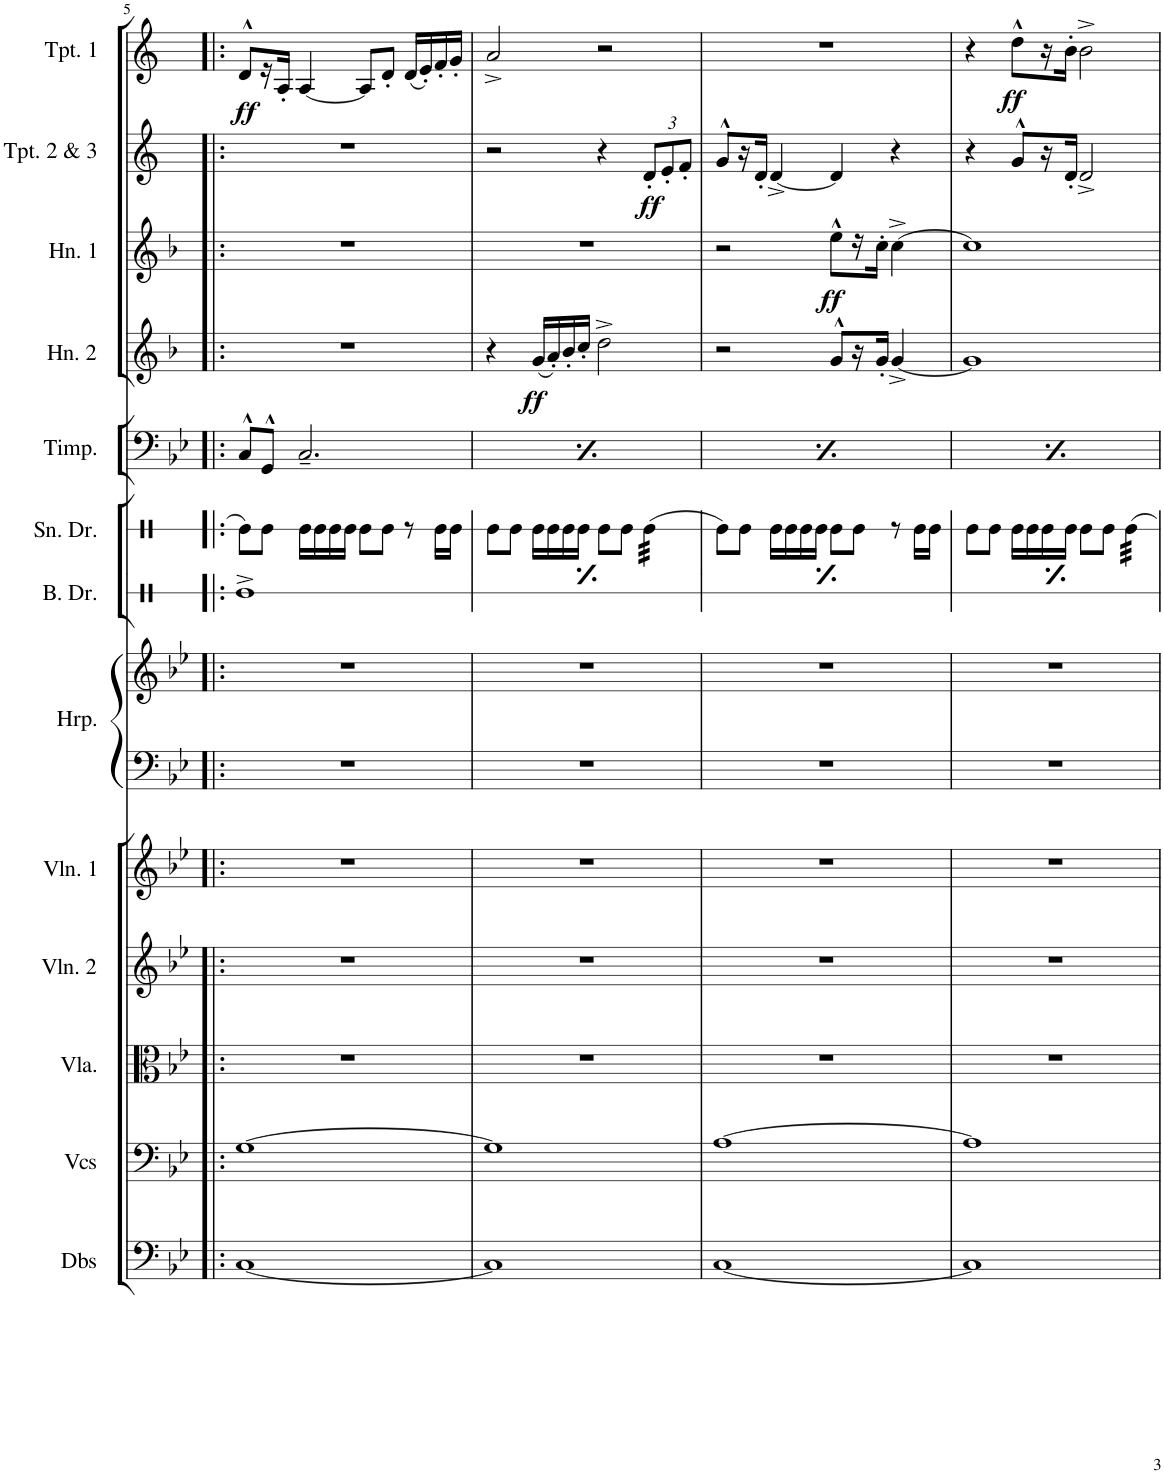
**kern	**kern	**kern	**kern	**kern	**kern	**kern	**kern	**kern	**kern	**kern	**dynam	**kern	**dynam	**kern	**dynam	**kern	**dynam
*part13	*part12	*part11	*part10	*part9	*part8	*part8	*part7	*part6	*part5	*part4	*part4	*part3	*part3	*part2	*part2	*part1	*part1
*staff14	*staff13	*staff12	*staff11	*staff10	*staff9	*staff8	*staff7	*staff6	*staff5	*staff4	*staff4	*staff3	*staff3	*staff2	*staff2	*staff1	*staff1
*I"Basses	*I"Cellos	*I"Viola	*I"Violin 2	*I"Violin 1	*I"Harp	*	*I"Bass Drum	*I"Snare Drum	*I"Timpani	*I"Horn 2	*	*I"Horn 1	*	*I"Trumpet 2 &amp; 3	*	*I"Trumpet 1	*
*	*	*I'Vla.	*I'Vln. 2	*I'Vln. 1	*I'Hrp.	*	*I'B. Dr.	*I'Sn. Dr.	*I'Timp.	*I'Hn. 2	*	*I'Hn. 1	*	*I'Tpt. 2 &amp; 3	*	*I'Tpt. 1	*
!!LO:PB:g=z
*clefF4	*clefF4	*clefC3	*clefG2	*clefG2	*clefF4	*clefG2	*clefX	*clefX	*clefF4	*clefG2	*	*clefG2	*	*clefG2	*	*clefG2	*
*Trd7c12	*	*	*	*	*	*	*	*	*	*Trd4c7	*	*Trd4c7	*	*Trd1c2	*	*Trd1c2	*
*k[b-e-]	*k[b-e-]	*k[b-e-]	*k[b-e-]	*k[b-e-]	*k[b-e-]	*k[b-e-]	*k[]	*k[]	*k[b-e-]	*k[b-]	*	*k[b-]	*	*k[]	*	*k[]	*
*M4/4	*M4/4	*M4/4	*M4/4	*M4/4	*M4/4	*M4/4	*M4/4	*M4/4	*M4/4	*M4/4	*	*M4/4	*	*M4/4	*	*M4/4	*
*met(c)	*met(c)	*met(c)	*met(c)	*met(c)	*met(c)	*met(c)	*met(c)	*met(c)	*met(c)	*met(c)	*	*met(c)	*	*met(c)	*	*met(c)	*
=5!|:	=5!|:	=5!|:	=5!|:	=5!|:	=5!|:	=5!|:	=5!|:	=5!|:	=5!|:	=5!|:	=5!|:	=5!|:	=5!|:	=5!|:	=5!|:	=5!|:	=5!|:
!	!	!	!	!	!	!	!	!	!	!	!	!	!	!	!	!	!LO:DY:b
[1C	[1G	1r	1r	1r	1r	1r	1Re^	8Re\L	8C^^/L	1r	.	1r	.	1r	.	8d^^/L	ff
.	.	.	.	.	.	.	.	8Re\J	8GG^^/J	.	.	.	.	.	.	16r	.
.	.	.	.	.	.	.	.	.	.	.	.	.	.	.	.	16A'/JJ	.
.	.	.	.	.	.	.	.	16Re\LL	2.C~/	.	.	.	.	.	.	[4A/	.
.	.	.	.	.	.	.	.	16Re\	.	.	.	.	.	.	.	.	.
.	.	.	.	.	.	.	.	16Re\	.	.	.	.	.	.	.	.	.
.	.	.	.	.	.	.	.	16Re\JJ	.	.	.	.	.	.	.	.	.
.	.	.	.	.	.	.	.	8Re\L	.	.	.	.	.	.	.	8A/L]	.
.	.	.	.	.	.	.	.	8Re\J	.	.	.	.	.	.	.	8d'/J	.
.	.	.	.	.	.	.	.	8r	.	.	.	.	.	.	.	(16d/LL	.
.	.	.	.	.	.	.	.	.	.	.	.	.	.	.	.	16e'/)	.
.	.	.	.	.	.	.	.	16Re\LL	.	.	.	.	.	.	.	16f'/	.
.	.	.	.	.	.	.	.	16Re\JJ	.	.	.	.	.	.	.	16g'/JJ	.
=6	=6	=6	=6	=6	=6	=6	=6	=6	=6	=6	=6	=6	=6	=6	=6	=6	=6
1C]	1G]	1r	1r	1r	1r	1r	1Re^	8Re\L	8C^^/L	4r	.	1r	.	2r	.	2a^/	.
.	.	.	.	.	.	.	.	8Re\J	8GG^^/J	.	.	.	.	.	.	.	.
!	!	!	!	!	!	!	!	!	!	!	!LO:DY:b	!	!	!	!	!	!
.	.	.	.	.	.	.	.	16Re\LL	2.C~/	(16g/LL	ff	.	.	.	.	.	.
.	.	.	.	.	.	.	.	16Re\	.	16a'/)	.	.	.	.	.	.	.
.	.	.	.	.	.	.	.	16Re\	.	16b-'/	.	.	.	.	.	.	.
.	.	.	.	.	.	.	.	16Re\JJ	.	16cc'/JJ	.	.	.	.	.	.	.
.	.	.	.	.	.	.	.	8Re\L	.	2dd^\	.	.	.	4r	.	2r	.
.	.	.	.	.	.	.	.	8Re\J	.	.	.	.	.	.	.	.	.
*	*	*	*	*	*	*	*	*	*	*	*	*	*	*Xbrackettup	*	*	*
!	!	!	!	!	!	!	!	!	!	!	!	!	!	!	!LO:DY:b	!	!
*	*	*	*	*	*	*	*	*tremolo	*	*	*	*	*	*	*	*	*
.	.	.	.	.	.	.	.	(32Re\LLL	.	.	.	.	.	12d'/L	ff	.	.
.	.	.	.	.	.	.	.	(32Re\	.	.	.	.	.	.	.	.	.
.	.	.	.	.	.	.	.	(32Re\	.	.	.	.	.	.	.	.	.
.	.	.	.	.	.	.	.	.	.	.	.	.	.	12e'/	.	.	.
.	.	.	.	.	.	.	.	(32Re\	.	.	.	.	.	.	.	.	.
.	.	.	.	.	.	.	.	(32Re\	.	.	.	.	.	.	.	.	.
.	.	.	.	.	.	.	.	(32Re\	.	.	.	.	.	.	.	.	.
.	.	.	.	.	.	.	.	.	.	.	.	.	.	12f'/J	.	.	.
.	.	.	.	.	.	.	.	(32Re\	.	.	.	.	.	.	.	.	.
.	.	.	.	.	.	.	.	(32Re\JJJ	.	.	.	.	.	.	.	.	.
*	*	*	*	*	*	*	*	*Xtremolo	*	*	*	*	*	*	*	*	*
=7	=7	=7	=7	=7	=7	=7	=7	=7	=7	=7	=7	=7	=7	=7	=7	=7	=7
[1C	[1A	1r	1r	1r	1r	1r	1Re^	8Re\L)	8C^^/L	2r	.	2r	.	8g^^/L	.	1r	.
.	.	.	.	.	.	.	.	8Re\J	8GG^^/J	.	.	.	.	16r	.	.	.
.	.	.	.	.	.	.	.	.	.	.	.	.	.	16d'/JJ	.	.	.
.	.	.	.	.	.	.	.	16Re\LL	2.C~/	.	.	.	.	[4d^/	.	.	.
.	.	.	.	.	.	.	.	16Re\	.	.	.	.	.	.	.	.	.
.	.	.	.	.	.	.	.	16Re\	.	.	.	.	.	.	.	.	.
.	.	.	.	.	.	.	.	16Re\JJ	.	.	.	.	.	.	.	.	.
!	!	!	!	!	!	!	!	!	!	!	!	!	!LO:DY:b	!	!	!	!
.	.	.	.	.	.	.	.	8Re\L	.	8g^^/L	.	8ee^^\L	ff	4d/]	.	.	.
.	.	.	.	.	.	.	.	8Re\J	.	16r	.	16r	.	.	.	.	.
.	.	.	.	.	.	.	.	.	.	16g'/JJ	.	16cc'\JJ	.	.	.	.	.
.	.	.	.	.	.	.	.	8r	.	[4g^/	.	[4cc^\	.	4r	.	.	.
.	.	.	.	.	.	.	.	16Re\LL	.	.	.	.	.	.	.	.	.
.	.	.	.	.	.	.	.	16Re\JJ	.	.	.	.	.	.	.	.	.
=8	=8	=8	=8	=8	=8	=8	=8	=8	=8	=8	=8	=8	=8	=8	=8	=8	=8
1C]	1A]	1r	1r	1r	1r	1r	1Re^	8Re\L	8C^^/L	1g]	.	1cc]	.	4r	.	4r	.
.	.	.	.	.	.	.	.	8Re\J	8GG^^/J	.	.	.	.	.	.	.	.
!	!	!	!	!	!	!	!	!	!	!	!	!	!	!	!	!	!LO:DY:b
.	.	.	.	.	.	.	.	16Re\LL	2.C~/	.	.	.	.	8g^^/L	.	8dd^^\L	ff
.	.	.	.	.	.	.	.	16Re\	.	.	.	.	.	.	.	.	.
.	.	.	.	.	.	.	.	16Re\	.	.	.	.	.	16r	.	16r	.
.	.	.	.	.	.	.	.	16Re\JJ	.	.	.	.	.	16d'/JJ	.	16b'\JJ	.
.	.	.	.	.	.	.	.	8Re\L	.	.	.	.	.	2d^/	.	2b^\	.
.	.	.	.	.	.	.	.	8Re\J	.	.	.	.	.	.	.	.	.
*	*	*	*	*	*	*	*	*tremolo	*	*	*	*	*	*	*	*	*
.	.	.	.	.	.	.	.	32Re\LLL	.	.	.	.	.	.	.	.	.
.	.	.	.	.	.	.	.	32Re\	.	.	.	.	.	.	.	.	.
.	.	.	.	.	.	.	.	32Re\	.	.	.	.	.	.	.	.	.
.	.	.	.	.	.	.	.	32Re\	.	.	.	.	.	.	.	.	.
.	.	.	.	.	.	.	.	32Re\	.	.	.	.	.	.	.	.	.
.	.	.	.	.	.	.	.	32Re\	.	.	.	.	.	.	.	.	.
.	.	.	.	.	.	.	.	32Re\	.	.	.	.	.	.	.	.	.
.	.	.	.	.	.	.	.	32Re\JJJ	.	.	.	.	.	.	.	.	.
*	*	*	*	*	*	*	*	*Xtremolo	*	*	*	*	*	*	*	*	*
=	=	=	=	=	=	=	=	=	=	=	=	=	=	=	=	=	=
*-	*-	*-	*-	*-	*-	*-	*-	*-	*-	*-	*-	*-	*-	*-	*-	*-	*-
